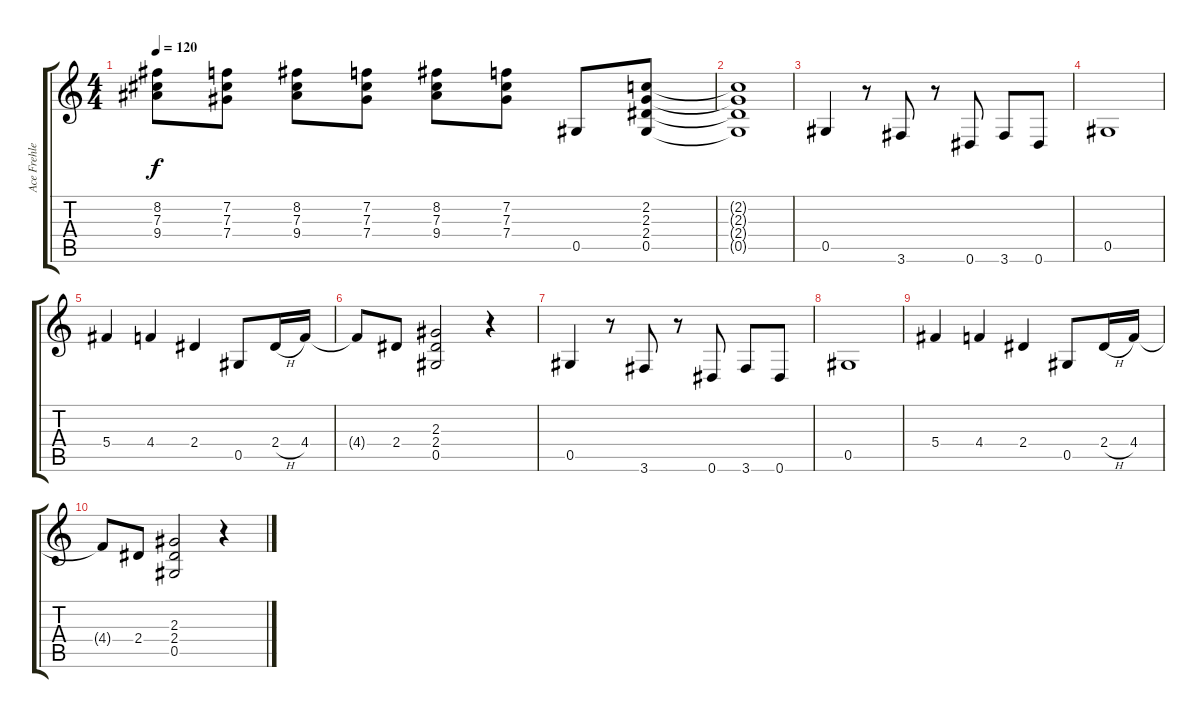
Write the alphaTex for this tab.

\track ("Ace Frehley" "Ace Frehle") {instrument distortionguitar}
\staff {score tabs}
\tuning (Eb4 Bb3 Gb3 Db3 Ab2 Eb2) {hide}
\ts (4 4)
\tempo 120
\clef g2
\ks c
(8.2 7.3 9.4).8{dy f} (7.2 7.3 7.4).8 (8.2 7.3 9.4).8 (7.2 7.3 7.4).8 (8.2 7.3 9.4).8 (7.2 7.3 7.4).8 0.5.8 (2.2 2.3 2.4 0.5).8 |
(2.2{t} 2.3{t} 2.4{t} 0.5{t}).1 |
0.5.4 r.8 3.6.8 r.8 0.6.8 3.6.8 0.6.8 |
0.5.1 |
5.4.4 4.4.4 2.4.4 0.5.8 2.4{h}.16 4.4.16 |
4.4{t}.8 2.4.8 (2.3 2.4 0.5).2 r.4 |
0.5.4 r.8 3.6.8 r.8 0.6.8 3.6.8 0.6.8 |
0.5.1 |
5.4.4 4.4.4 2.4.4 0.5.8 2.4{h}.16 4.4.16 |
4.4{t}.8 2.4.8 (2.3 2.4 0.5).2 r.4
